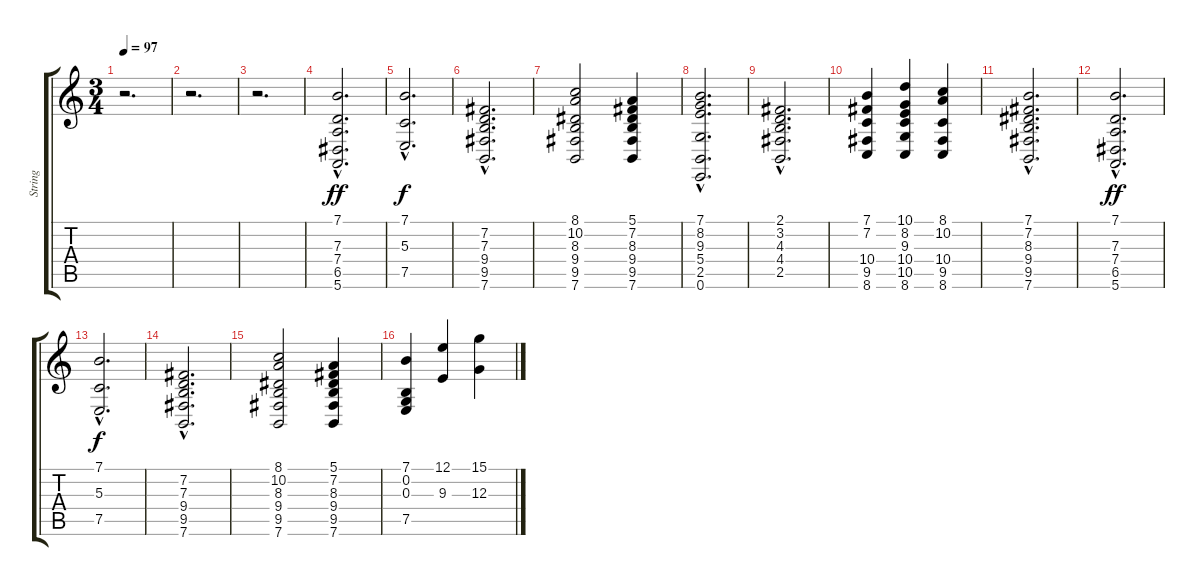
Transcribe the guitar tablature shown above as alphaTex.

\track ("String" "String") {instrument stringensemble1}
\staff {score tabs}
\tuning (E4 B3 G3 D3 A2 E2) {hide}
\ts (3 4)
\tempo 97
\clef g2
\ks c
r.2{d dy f} |
r.2{d} |
r.2{d} |
(7.1{hac} 7.3 7.4 6.5 5.6{hac}).2{d dy ff} |
(7.1{hac} 5.3 7.5{hac}).2{d dy f} |
(7.2{hac} 7.3{hac} 9.4{hac} 9.5{hac} 7.6{hac}).2{d} |
(8.1 10.2 8.3 9.4 9.5 7.6).2 (5.1 7.2 8.3 9.4 9.5 7.6).4 |
(7.1 8.2{hac} 9.3{hac} 5.4{hac} 2.5{hac} 0.6{hac}).2{d} |
(2.1{hac} 3.2{hac} 4.3{hac} 4.4{hac} 2.5{hac}).2{d} |
(7.1 7.2 10.4 9.5 8.6).4 (10.1 8.2 9.3 10.4 10.5 8.6).4 (8.1 10.2 10.4 9.5 8.6).4 |
(7.1{hac} 7.2{hac} 8.3 9.4 9.5 7.6{hac}).2{d} |
(7.1{hac} 7.3 7.4 6.5 5.6{hac}).2{d dy ff} |
(7.1{hac} 5.3 7.5{hac}).2{d dy f} |
(7.2{hac} 7.3{hac} 9.4{hac} 9.5{hac} 7.6{hac}).2{d} |
(8.1 10.2 8.3 9.4 9.5 7.6).2 (5.1 7.2 8.3 9.4 9.5 7.6).4 |
(7.1 0.2 0.3 7.5).4 (12.1 9.3).4 (15.1 12.3).4
